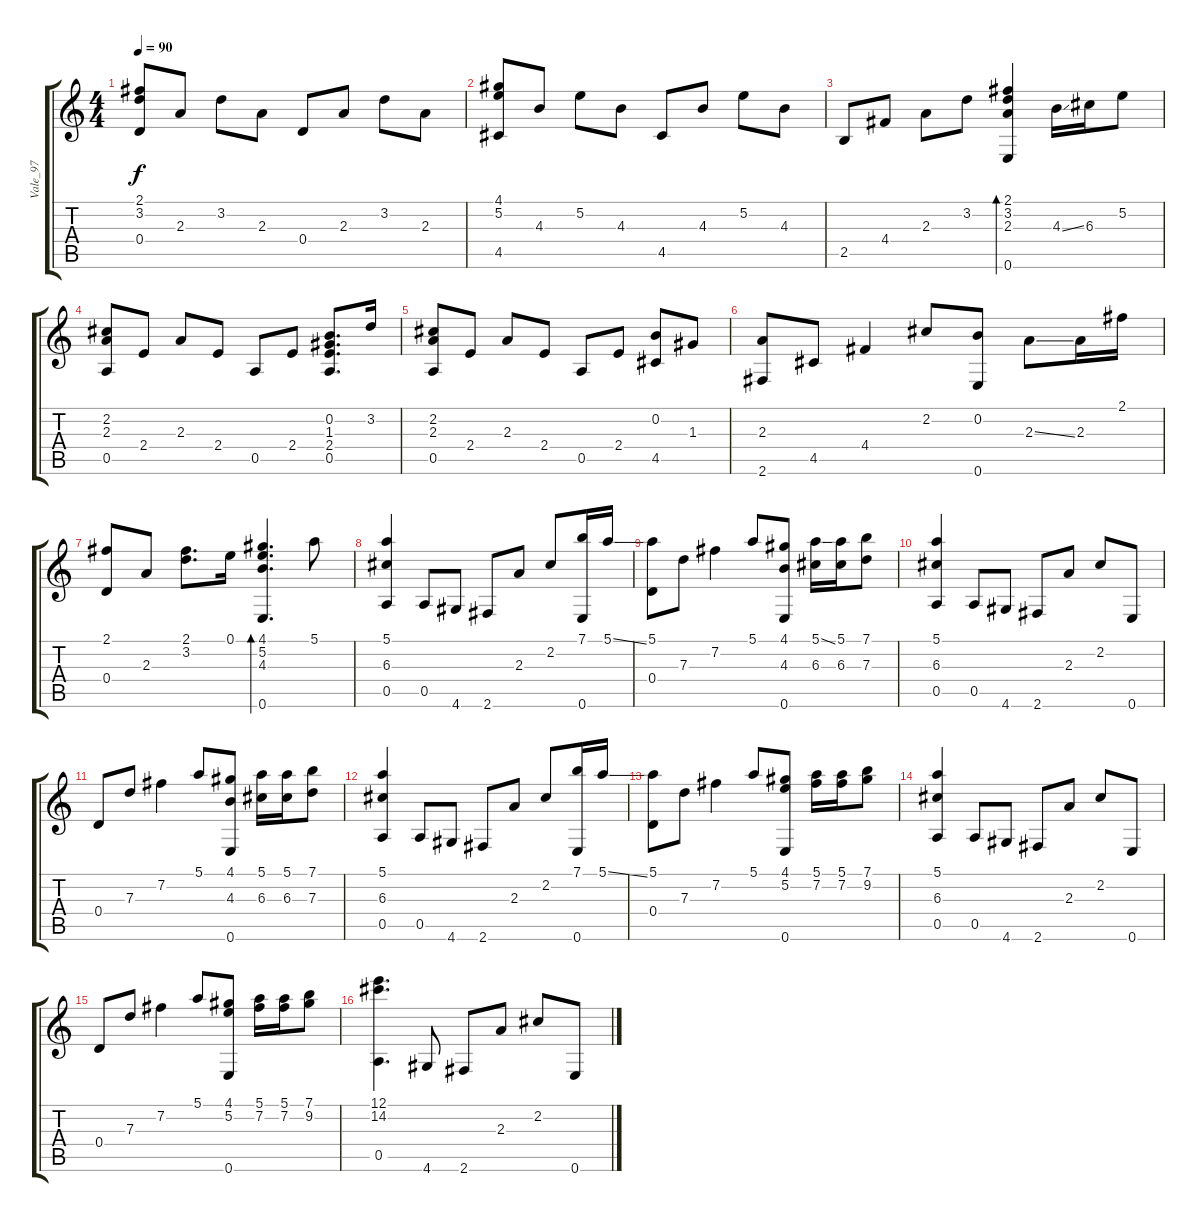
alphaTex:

\track ("Vale_97" "Vale_97") {instrument acousticguitarsteel}
\staff {score tabs}
\tuning (E4 B3 G3 D3 A2 E2) {hide}
\ts (4 4)
\tempo 90
\clef g2
\ks c
(2.1 3.2 0.4).8{dy f} 2.3.8 3.2.8 2.3.8 0.4.8 2.3.8 3.2.8 2.3.8 |
(4.1 5.2 4.5).8 4.3.8 5.2.8 4.3.8 4.5.8 4.3.8 5.2.8 4.3.8 |
2.5.8 4.4.8 2.3.8 3.2.8 (2.1 3.2 2.3 0.6).4{bd 60} 4.3{ss}.16 6.3.16 5.2.8 |
(2.2 2.3 0.5).8 2.4.8 2.3.8 2.4.8 0.5.8 2.4.8 (0.2 1.3 2.4 0.5).8{d} 3.2.16 |
(2.2 2.3 0.5).8 2.4.8 2.3.8 2.4.8 0.5.8 2.4.8 (0.2 4.5).8 1.3.8 |
(2.3 2.6).8 4.5.8 4.4.4 2.2.8 (0.2 0.6).8 2.3{ss}.8 2.3.16 2.1.16 |
(2.1 0.4).8 2.3.8 (2.1 3.2).8{d} 0.1.16 (4.1 5.2 4.3 0.6).4{d bd 60} 5.1.8 |
(5.1 6.3 0.5).4 0.5.8 4.6.8 2.6.8 2.3.8 2.2.8 (7.1 0.6).16 5.1{ss}.16 |
(5.1 0.4).8 7.3.8 7.2.4 5.1.8 (4.1 4.3 0.6).8 (5.1{ss} 6.3).16 (5.1 6.3).16 (7.1 7.3).8 |
(5.1 6.3 0.5).4 0.5.8 4.6.8 2.6.8 2.3.8 2.2.8 0.6.8 |
0.4.8 7.3.8 7.2.4 5.1.8 (4.1 4.3 0.6).8 (5.1 6.3).16 (5.1 6.3).16 (7.1 7.3).8 |
(5.1 6.3 0.5).4 0.5.8 4.6.8 2.6.8 2.3.8 2.2.8 (7.1 0.6).16 5.1{ss}.16 |
(5.1 0.4).8 7.3.8 7.2.4 5.1.8 (4.1 5.2 0.6).8 (5.1 7.2).16 (5.1 7.2).16 (7.1 9.2).8 |
(5.1 6.3 0.5).4 0.5.8 4.6.8 2.6.8 2.3.8 2.2.8 0.6.8 |
0.4.8 7.3.8 7.2.4 5.1.8 (4.1 5.2 0.6).8 (5.1 7.2).16 (5.1 7.2).16 (7.1 9.2).8 |
(12.1 14.2 0.5).4{d} 4.6.8 2.6.8 2.3.8 2.2.8 0.6.8
